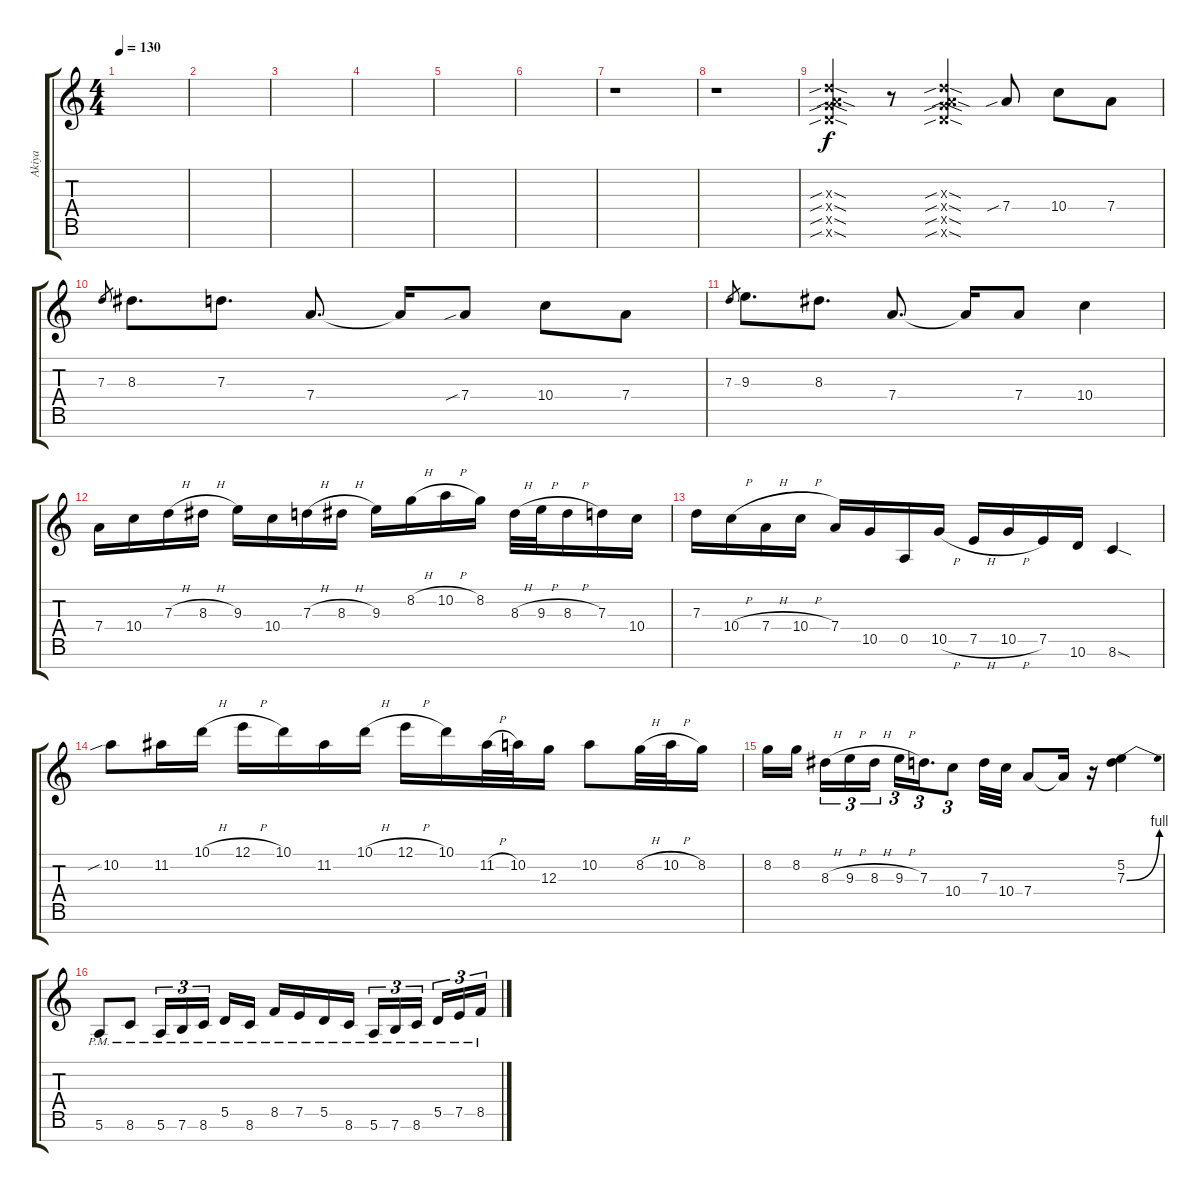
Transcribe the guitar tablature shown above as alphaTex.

\track ("Akiya" "Akiya") {instrument overdrivenguitar}
\staff {score tabs}
\tuning (E4 B3 G3 D3 A2 E2 B1) {hide}
\ts (4 4)
\tempo 130
\clef g2
\ks c
|
|
|
|
|
|
r.1 |
r.1 |
(0.3{sib sod x} 0.4{sib sod x} 17.5{sib sod x} 17.6{sib sod x}).4{volume 14 instrument distortionguitar} r.8 (0.3{sib sod x} 0.4{sib sod x} 17.5{sib sod x} 17.6{sib sod x}).4{volume 14 instrument distortionguitar} 7.4{sib}.8 10.4.8 7.4.8 |
7.3.8{gr} 8.3.8{d} 7.3.8{d} 7.4.8{d} 7.4{t}.16 7.4{sib}.8 10.4.8 7.4.8 |
7.3.8{gr} 9.3.8{d} 8.3.8{d} 7.4.8{d} 7.4{t}.16 7.4.8 10.4.4 |
7.4.16 10.4.16 7.3{h}.16 8.3{h}.16 9.3.16 10.4.16 7.3{h}.16 8.3{h}.16 9.3.16 8.2{h}.16 10.2{h}.16 8.2.16 8.3{h}.32 9.3{h}.32 8.3{h}.16 7.3.16 10.4.16 |
7.3.16 10.4{h}.16 7.4{h}.16 10.4{h}.16 7.4.16 10.5.16 0.5.16 10.5{h}.16 7.5{h}.16 10.5{h}.16 7.5.16 10.6.16 8.6{sod}.4 |
10.2{sib}.8 11.2.16 10.1{h}.16 12.1{h}.16 10.1.16 11.2.16 10.1{h}.16 12.1{h}.16 10.1.16 11.2{h}.32 10.2.32 12.3.16 10.2.8 8.2{h}.32 10.2{h}.32 8.2.16 |
8.2.16 8.2.16{beam splitsecondary} 8.3{h}.16{tu (3 2)} 9.3{h}.16{tu (3 2)} 8.3{h}.16{tu (3 2)} 9.3{h}.16{tu (3 2)} 7.3.16{d tu (3 2)} 10.4.8{tu (3 2)} 7.3.32 10.4.32 7.4.8 7.4{t}.16 r.16 (5.2 7.3{be (bend 0 0 60 4)}).4 |
5.6{pm}.8 8.6{pm}.8 5.6{pm}.16{tu (3 2)} 7.6{pm}.16{tu (3 2)} 8.6{pm}.16{tu (3 2) beam splitsecondary} 5.5{pm}.16 8.6{pm}.16 8.5{pm}.16 7.5{pm}.16 5.5{pm}.16 8.6{pm}.16 5.6{pm}.16{tu (3 2)} 7.6{pm}.16{tu (3 2)} 8.6{pm}.16{tu (3 2) beam splitsecondary} 5.5{pm}.16{tu (3 2)} 7.5{pm}.16{tu (3 2)} 8.5{pm}.16{tu (3 2)}
